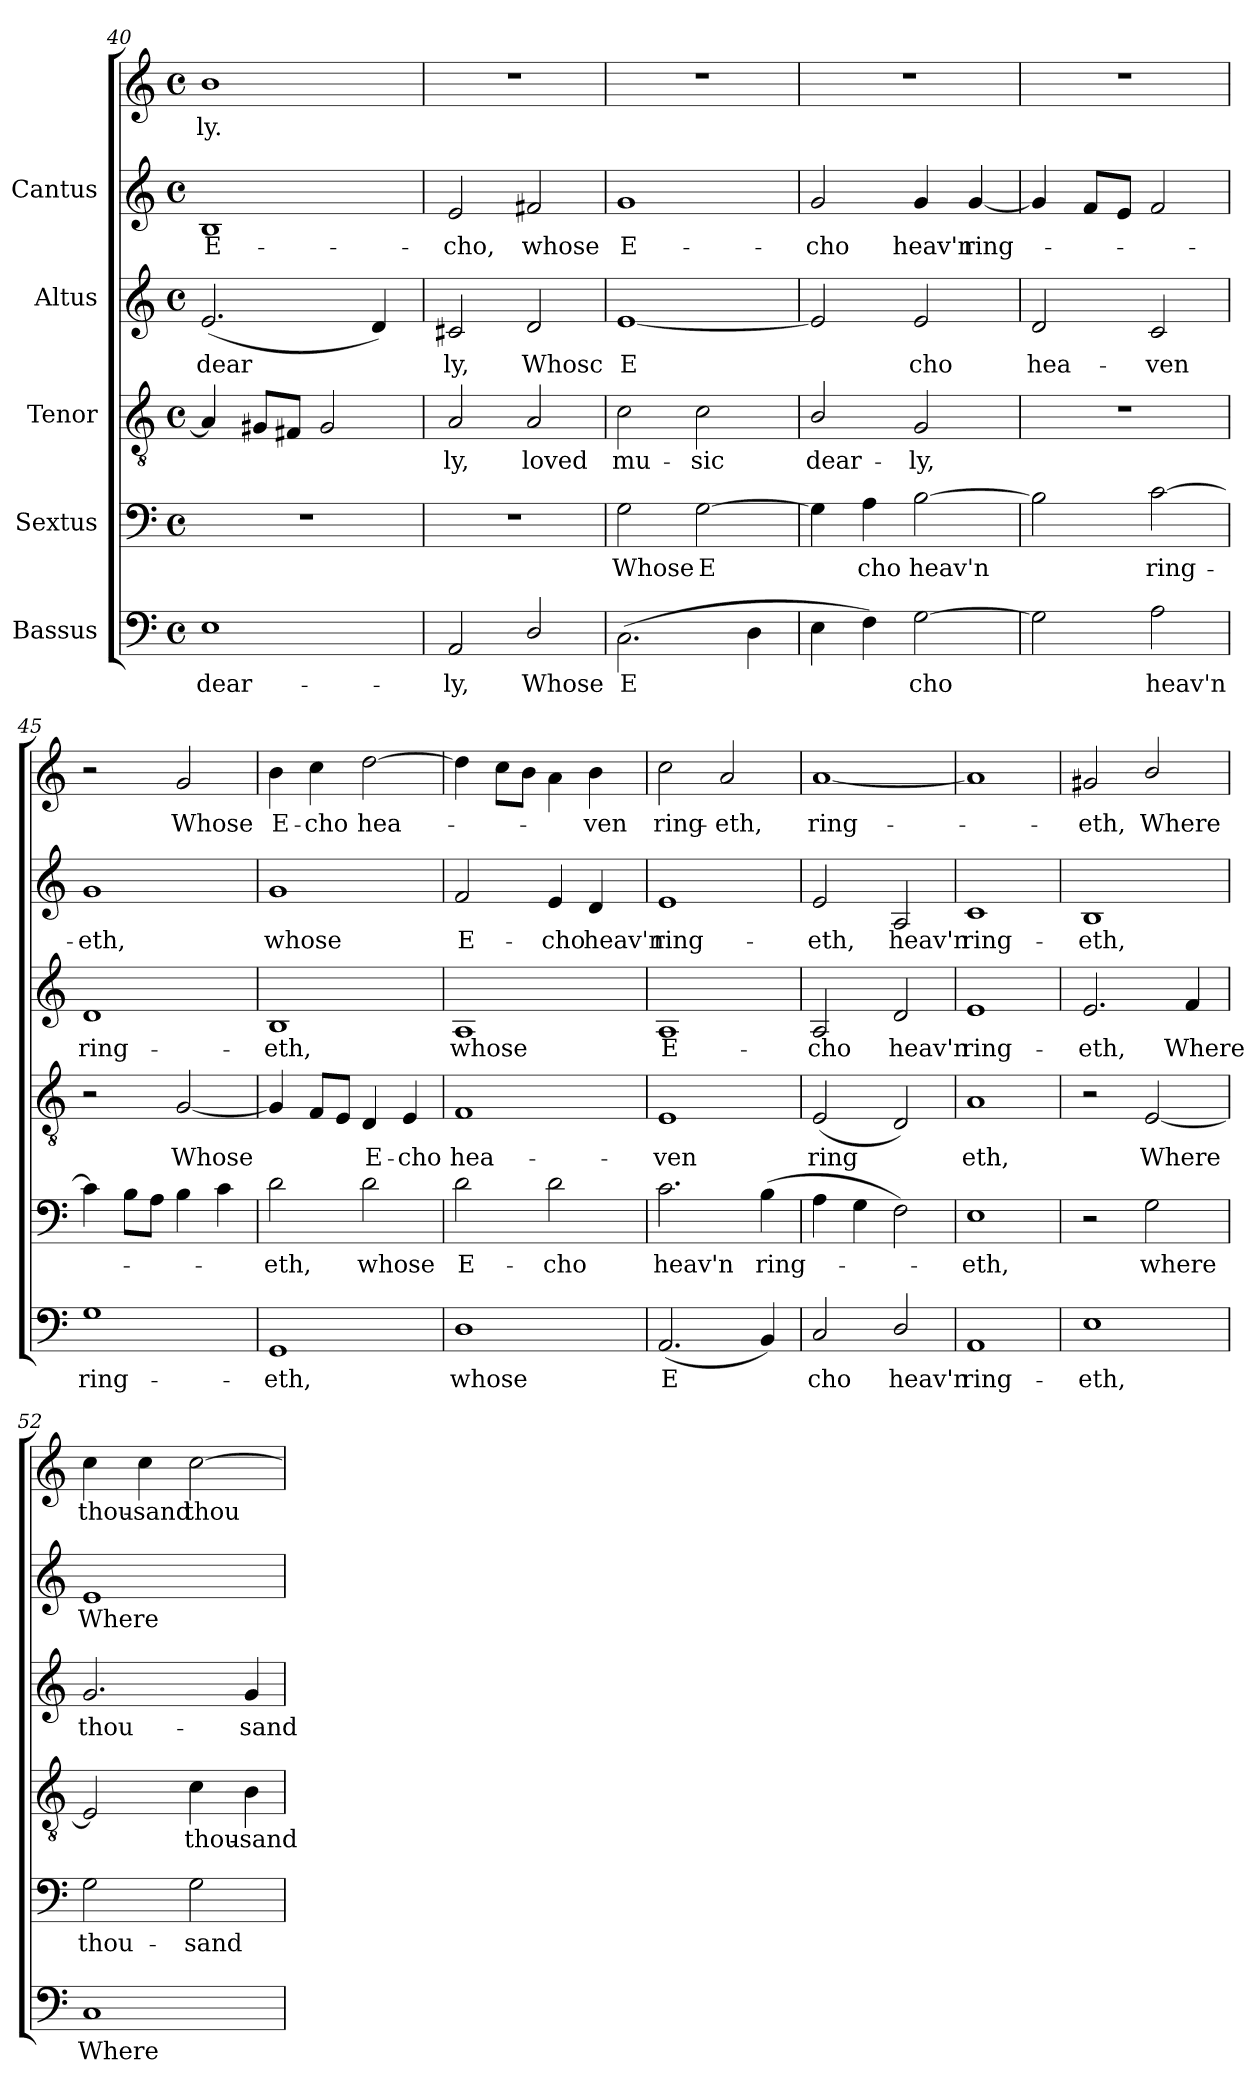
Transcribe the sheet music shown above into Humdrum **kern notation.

**kern	**text	**kern	**text	**kern	**text	**kern	**text	**kern	**text	**kern	**text
*part5	*part5	*part4	*part4	*part3	*part3	*part2	*part2	*part1	*part1	*part1	*part1
*staff6	*staff6	*staff5	*staff5	*staff4	*staff4	*staff3	*staff3	*staff2	*staff2	*staff1	*staff1
*I"Bassus	*	*I"Sextus	*	*I"Tenor	*	*I"Altus	*	*I"Cantus	*	*	*
*clefF4	*	*clefF4	*	*clefGv2	*	*clefG2	*	*clefG2	*	*clefG2	*
*M4/4	*	*M4/4	*	*M4/4	*	*M4/4	*	*M4/4	*	*M4/4	*
*met(c)	*	*met(c)	*	*met(c)	*	*met(c)	*	*met(c)	*	*met(c)	*
=40	=40	=40	=40	=40	=40	=40	=40	=40	=40	=40	=40
!	!LO:LY:b:cj	!	!	!	!	!	!LO:LY:b:cj	!	!LO:LY:b:cj	!	!LO:LY:b:cj
1E	dear-	1r	.	4A/]	.	(<2.e/	dear-	1B	E-	1b	ly.
.	.	.	.	8G#X/L	.	.	.	.	.	.	.
.	.	.	.	8F#X/J	.	.	.	.	.	.	.
.	.	.	.	2G#/	.	.	.	.	.	.	.
!	!	!	!	!	!	!	!LO:LY:b:cj	!	!	!	!
.	.	.	.	.	.	4d/)	--	.	.	.	.
=41	=41	=41	=41	=41	=41	=41	=41	=41	=41	=41	=41
!	!LO:LY:b:cj	!	!	!	!LO:LY:b:cj	!	!LO:LY:b:cj	!	!LO:LY:b:cj	!	!
2AA/	-ly,	1r	.	2A/	-ly,	2c#X/	-ly,	2e/	-cho,	1r	.
!	!LO:LY:b:cj	!	!	!	!LO:LY:b:cj	!	!LO:LY:b:cj	!	!LO:LY:b:cj	!	!
2D/	Whose	.	.	2A/	loved	2d/	Whosc	2f#X/	whose	.	.
=42	=42	=42	=42	=42	=42	=42	=42	=42	=42	=42	=42
!	!LO:LY:b:cj	!	!LO:LY:b:cj	!	!LO:LY:b:cj	!	!LO:LY:b:cj	!	!LO:LY:b:cj	!	!
(>2.C\	E-	2G\	Whose	2c\	mu-	[<1e	E-	1g	E-	1r	.
!	!	!	!LO:LY:b:cj	!	!LO:LY:b:cj	!	!	!	!	!	!
.	.	[>2G\	E-	2c\	-sic	.	.	.	.	.	.
!	!LO:LY:b:cj	!	!	!	!	!	!	!	!	!	!
4D\	--	.	.	.	.	.	.	.	.	.	.
!!LO:PB:g=z
=43	=43	=43	=43	=43	=43	=43	=43	=43	=43	=43	=43
!	!LO:LY:b:cj	!	!LO:LY:b:cj	!	!LO:LY:b:cj	!	!LO:LY:b:cj	!	!LO:LY:b:cj	!	!
4E\	-	4G\]	-	2B/	dear-	2e/]	-	2g/	-cho	1r	.
!	!LO:LY:b:cj	!	!LO:LY:b:cj	!	!	!	!	!	!	!	!
4F\)	.	4A\	cho	.	.	.	.	.	.	.	.
!	!LO:LY:b:cj	!	!LO:LY:b:cj	!	!LO:LY:b:cj	!	!LO:LY:b:cj	!	!LO:LY:b:cj	!	!
[>2G\	cho	[>2B\	heav'n	2G/	-ly,	2e/	cho	4g/	heav'n	.	.
!	!	!	!	!	!	!	!	!	!LO:LY:b:cj	!	!
.	.	.	.	.	.	.	.	[<4g/	ring-	.	.
=44	=44	=44	=44	=44	=44	=44	=44	=44	=44	=44	=44
!	!LO:LY:b:cj	!	!LO:LY:b:cj	!	!	!	!LO:LY:b:cj	!	!	!	!
2G\]	.	2B\]	.	1r	.	2d/	hea-	4g/]	.	1r	.
.	.	.	.	.	.	.	.	8f/L	.	.	.
.	.	.	.	.	.	.	.	8e/J	.	.	.
!	!LO:LY:b:cj	!	!LO:LY:b:cj	!	!	!	!LO:LY:b:cj	!	!	!	!
2A\	heav'n	[>2c\	ring-	.	.	2c/	-ven	2f/	.	.	.
=45	=45	=45	=45	=45	=45	=45	=45	=45	=45	=45	=45
!	!LO:LY:b:cj	!	!	!	!	!	!LO:LY:b:cj	!	!LO:LY:b:cj	!	!
1G	ring-	4c\]	.	2r	.	1d	ring-	1g	eth,	2r	.
.	.	8B\L	.	.	.	.	.	.	.	.	.
.	.	8A\J	.	.	.	.	.	.	.	.	.
!	!	!	!	!	!LO:LY:b:cj	!	!	!	!	!	!LO:LY:b:cj
.	.	4B\	.	[<2G/	Whose	.	.	.	.	2g/	-Whose
.	.	4c\	.	.	.	.	.	.	.	.	.
=46	=46	=46	=46	=46	=46	=46	=46	=46	=46	=46	=46
!	!LO:LY:b:cj	!	!LO:LY:b:cj	!	!LO:LY:b:cj	!	!LO:LY:b:cj	!	!LO:LY:b:cj	!	!LO:LY:b:cj
1GG	-eth,	2d\	-eth,	4G/]	.	1B	-eth,	1g	-whose	4b\	E-
!	!	!	!	!	!LO:LY:b:cj	!	!	!	!	!	!LO:LY:b:cj
.	.	.	.	8F/L	.	.	.	.	.	4cc\	-cho
!	!	!	!	!	!LO:LY:b:cj	!	!	!	!	!	!
.	.	.	.	8E/J	.	.	.	.	.	.	.
!	!	!	!LO:LY:b:cj	!	!LO:LY:b:cj	!	!	!	!	!	!LO:LY:b:cj
.	.	2d\	whose	4D/	E-	.	.	.	.	[>2dd\	hea-
!	!	!	!	!	!LO:LY:b:cj	!	!	!	!	!	!
.	.	.	.	4E/	-cho	.	.	.	.	.	.
=47	=47	=47	=47	=47	=47	=47	=47	=47	=47	=47	=47
!	!LO:LY:b:cj	!	!LO:LY:b:cj	!	!LO:LY:b:cj	!	!LO:LY:b:cj	!	!LO:LY:b:cj	!	!LO:LY:b:cj
1D	whose	2d\	E-	1F	hea-	1A	whose	2f/	E-	4dd\]	.
!	!	!	!	!	!	!	!	!	!	!	!LO:LY:b:cj
.	.	.	.	.	.	.	.	.	.	8cc\L	.
!	!	!	!	!	!	!	!	!	!	!	!LO:LY:b:cj
.	.	.	.	.	.	.	.	.	.	8b\J	.
!	!	!	!LO:LY:b:cj	!	!	!	!	!	!LO:LY:b:cj	!	!LO:LY:b:cj
.	.	2d\	-cho	.	.	.	.	4e/	-cho	4a\	.
!	!	!	!	!	!	!	!	!	!LO:LY:b:cj	!	!LO:LY:b:cj
.	.	.	.	.	.	.	.	4d/	heav'n	4b\	ven
=48	=48	=48	=48	=48	=48	=48	=48	=48	=48	=48	=48
!	!LO:LY:b:cj	!	!LO:LY:b:cj	!	!LO:LY:b:cj	!	!LO:LY:b:cj	!	!LO:LY:b:cj	!	!LO:LY:b:cj
(<2.AA/	E-	2.c\	heav'n	1E	-ven	1A	E-	1e	ring-	2cc\	ring-
!	!	!	!	!	!	!	!	!	!	!	!LO:LY:b:cj
.	.	.	.	.	.	.	.	.	.	2a/	-eth,
!	!LO:LY:b:cj	!	!LO:LY:b:cj	!	!	!	!	!	!	!	!
4BB/)	--	(>4B\	ring-	.	.	.	.	.	.	.	.
!!LO:LB:g=z
=49	=49	=49	=49	=49	=49	=49	=49	=49	=49	=49	=49
!	!LO:LY:b:cj	!	!	!	!LO:LY:b:cj	!	!LO:LY:b:cj	!	!LO:LY:b:cj	!	!LO:LY:b:cj
2C/	-cho	4A\	.	(<2E/	ring-	2A/	-cho	2e/	-eth,	[<1a	-ring-
.	.	4G\	.	.	.	.	.	.	.	.	.
!	!LO:LY:b:cj	!	!	!	!LO:LY:b:cj	!	!LO:LY:b:cj	!	!LO:LY:b:cj	!	!
2D/	heav'n	2F\)	.	2D/)	--	2d/	heav'n	2A/	heav'n	.	.
=50	=50	=50	=50	=50	=50	=50	=50	=50	=50	=50	=50
!	!LO:LY:b:cj	!	!LO:LY:b:cj	!	!LO:LY:b:cj	!	!LO:LY:b:cj	!	!LO:LY:b:cj	!	!
1AA	ring-	1E	-eth,	1A	-eth,	1e	ring-	1c	ring-	1a]	.
=51	=51	=51	=51	=51	=51	=51	=51	=51	=51	=51	=51
!	!LO:LY:b:cj	!	!	!	!	!	!LO:LY:b:cj	!	!LO:LY:b:cj	!	!LO:LY:b:cj
1E	-eth,	2r	.	2r	.	2.e/	-eth,	1B	eth,	2g#X/	-eth,
!	!	!	!LO:LY:b:cj	!	!LO:LY:b:cj	!	!	!	!	!	!LO:LY:b:cj
.	.	2G\	where	[<2E/	Where	.	.	.	.	2b/	Where
!	!	!	!	!	!	!	!LO:LY:b:cj	!	!	!	!
.	.	.	.	.	.	4f/	Where	.	.	.	.
=52	=52	=52	=52	=52	=52	=52	=52	=52	=52	=52	=52
!	!LO:LY:b:cj	!	!LO:LY:b:cj	!	!LO:LY:b:cj	!	!LO:LY:b:cj	!	!LO:LY:b:cj	!	!LO:LY:b:cj
1C	Where	2G\	thou-	2E/]	.	2.g/	thou-	1e	-Where	4cc\	thou-
!	!	!	!	!	!	!	!	!	!	!	!LO:LY:b:cj
.	.	.	.	.	.	.	.	.	.	4cc\	-sand
!	!	!	!LO:LY:b:cj	!	!LO:LY:b:cj	!	!	!	!	!	!LO:LY:b:cj
.	.	2G\	-sand	4c\	thou-	.	.	.	.	[>2cc\	thou-
!	!	!	!	!	!LO:LY:b:cj	!	!LO:LY:b:cj	!	!	!	!
.	.	.	.	4B\	-sand	4g/	-sand	.	.	.	.
=	=	=	=	=	=	=	=	=	=	=	=
*-	*-	*-	*-	*-	*-	*-	*-	*-	*-	*-	*-
